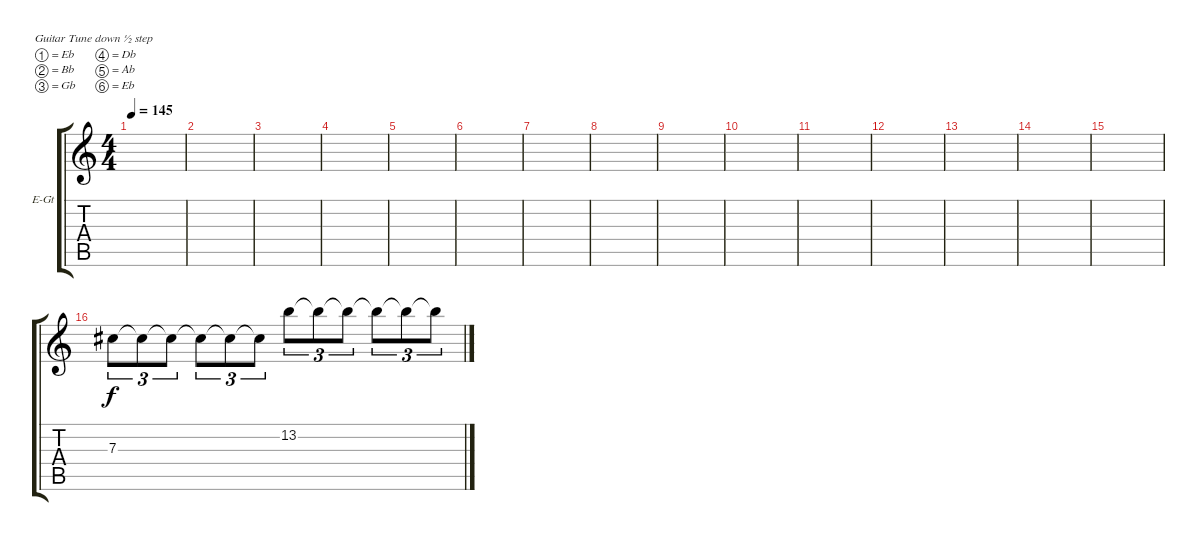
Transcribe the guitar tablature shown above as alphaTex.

\bracketExtendMode groupsimilarinstruments
\firstSystemTrackNameOrientation horizontal
\otherSystemsTrackNameOrientation horizontal
\track ("solo" "E-Gt") {instrument distortionguitar}
\staff {score tabs}
\tuning (Eb4 Bb3 Gb3 Db3 Ab2 Eb2)
\ts (4 4)
\tempo 145
\clef g2
\ks c
|
|
|
|
|
|
|
|
|
|
|
|
|
|
|
7.3.8{tu (3 2)} 7.3{t}.8{tu (3 2)} 7.3{t}.8{tu (3 2)} 7.3{t}.8{tu (3 2)} 7.3{t}.8{tu (3 2)} 7.3{t}.8{tu (3 2)} 13.2.8{tu (3 2)} 13.2{t}.8{tu (3 2)} 13.2{t}.8{tu (3 2)} 13.2{t}.8{tu (3 2)} 13.2{t}.8{tu (3 2)} 13.2{t}.8{tu (3 2)}
